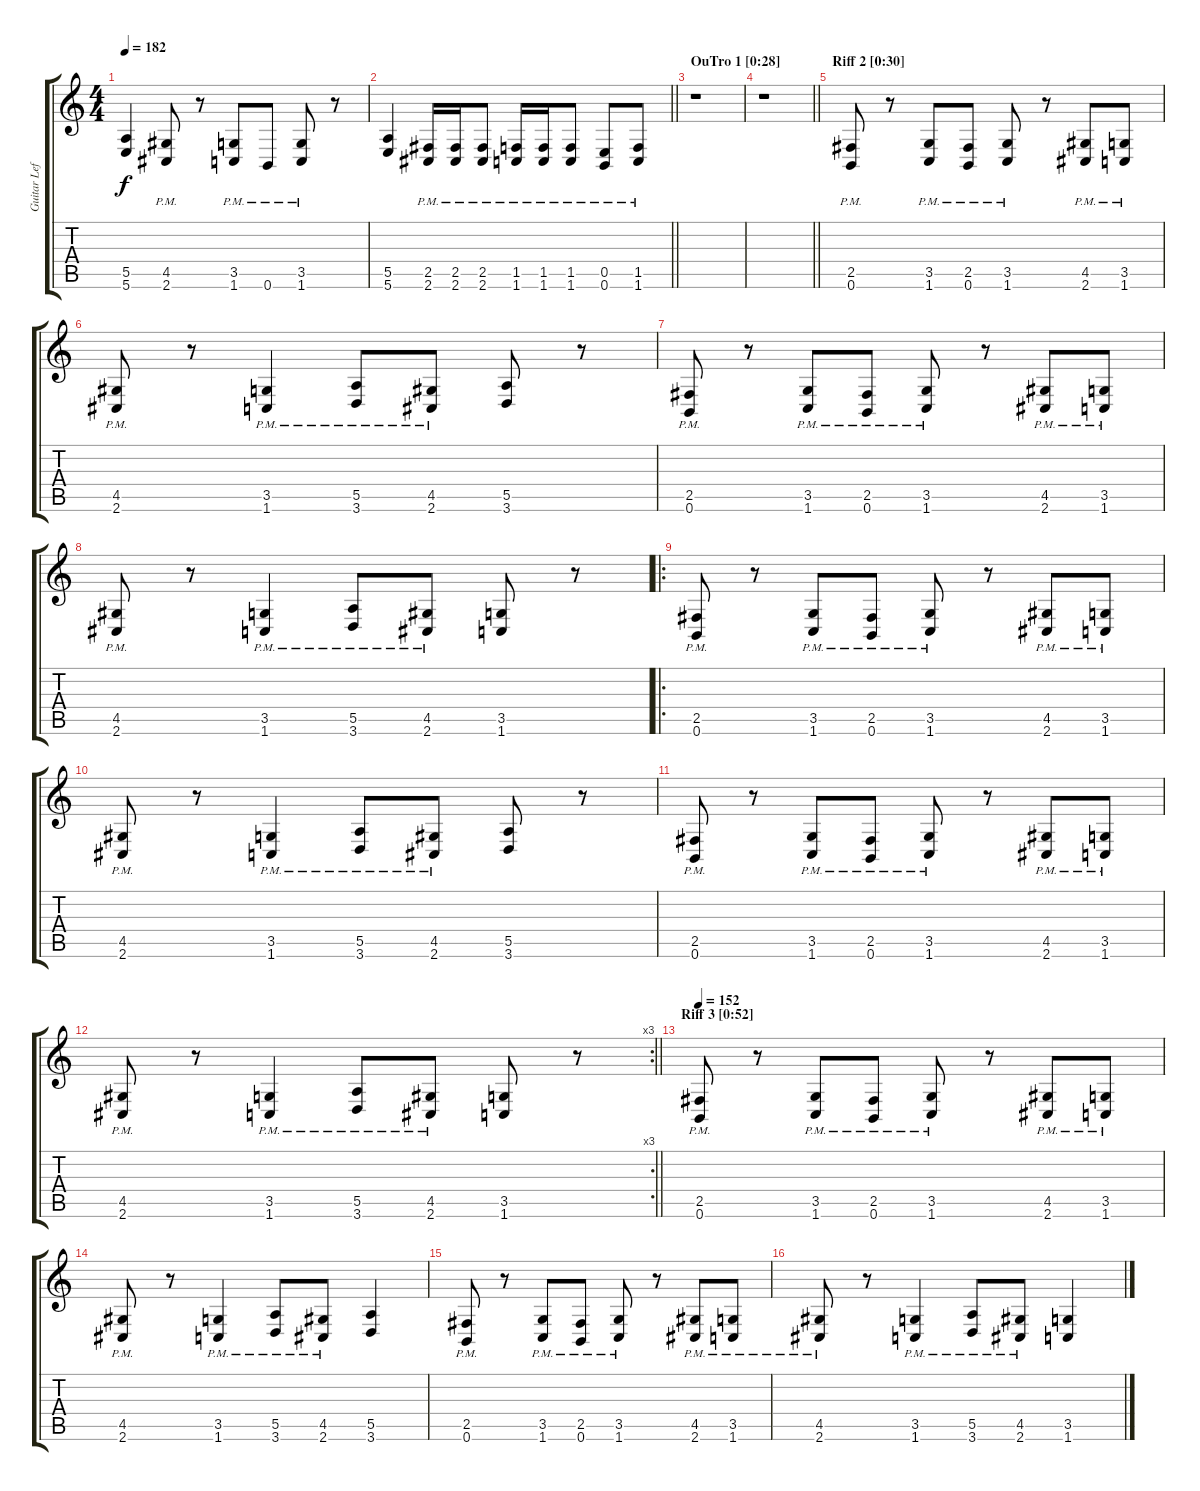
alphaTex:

\track ("Guitar LefT " "Guitar Lef") {instrument overdrivenguitar}
\staff {score tabs}
\tuning (B3 Gb3 D3 A2 E2 B1) {hide}
\ts (4 4)
\tempo 182
\clef g2
\ks c
(5.5 5.6).4{dy f} (4.5{pm} 2.6{pm}).8 r.8 (3.5{pm} 1.6{pm}).8 0.6{pm}.8 (3.5{pm} 1.6{pm}).8 r.8 |
\barLineRight lightlight
(5.5 5.6).4 (2.5{pm} 2.6{pm}).16 (2.5{pm} 2.6{pm}).16 (2.5{pm} 2.6{pm}).8 (1.5{pm} 1.6{pm}).16 (1.5{pm} 1.6{pm}).16 (1.5{pm} 1.6{pm}).8 (0.5{pm} 0.6{pm}).8 (1.5{pm} 1.6{pm}).8 |
\section ("" "OuTro 1 [0:28]")
r.1 |
\barLineRight lightlight
r.1 |
\section ("" "Riff 2 [0:30]")
(2.5{pm} 0.6{pm}).8 r.8 (3.5{pm} 1.6{pm}).8 (2.5{pm} 0.6{pm}).8 (3.5{pm} 1.6{pm}).8 r.8 (4.5{pm} 2.6{pm}).8 (3.5{pm} 1.6{pm}).8 |
(4.5{pm} 2.6{pm}).8 r.8 (3.5{pm} 1.6{pm}).4 (5.5{pm} 3.6{pm}).8 (4.5{pm} 2.6{pm}).8 (5.5 3.6).8 r.8 |
(2.5{pm} 0.6{pm}).8 r.8 (3.5{pm} 1.6{pm}).8 (2.5{pm} 0.6{pm}).8 (3.5{pm} 1.6{pm}).8 r.8 (4.5{pm} 2.6{pm}).8 (3.5{pm} 1.6{pm}).8 |
(4.5{pm} 2.6{pm}).8 r.8 (3.5{pm} 1.6{pm}).4 (5.5{pm} 3.6{pm}).8 (4.5{pm} 2.6{pm}).8 (3.5 1.6).8 r.8 |
\ro
(2.5{pm} 0.6{pm}).8 r.8 (3.5{pm} 1.6{pm}).8 (2.5{pm} 0.6{pm}).8 (3.5{pm} 1.6{pm}).8 r.8 (4.5{pm} 2.6{pm}).8 (3.5{pm} 1.6{pm}).8 |
(4.5{pm} 2.6{pm}).8 r.8 (3.5{pm} 1.6{pm}).4 (5.5{pm} 3.6{pm}).8 (4.5{pm} 2.6{pm}).8 (5.5 3.6).8 r.8 |
(2.5{pm} 0.6{pm}).8 r.8 (3.5{pm} 1.6{pm}).8 (2.5{pm} 0.6{pm}).8 (3.5{pm} 1.6{pm}).8 r.8 (4.5{pm} 2.6{pm}).8 (3.5{pm} 1.6{pm}).8 |
\rc 3
\barLineRight lightlight
(4.5{pm} 2.6{pm}).8 r.8 (3.5{pm} 1.6{pm}).4 (5.5{pm} 3.6{pm}).8 (4.5{pm} 2.6{pm}).8 (3.5 1.6).8 r.8 |
\section ("" "Riff 3 [0:52]")
\tempo 152
(2.5{pm} 0.6{pm}).8 r.8 (3.5{pm} 1.6{pm}).8 (2.5{pm} 0.6{pm}).8 (3.5{pm} 1.6{pm}).8 r.8 (4.5{pm} 2.6{pm}).8 (3.5{pm} 1.6{pm}).8 |
(4.5{pm} 2.6{pm}).8 r.8 (3.5{pm} 1.6{pm}).4 (5.5{pm} 3.6{pm}).8 (4.5{pm} 2.6{pm}).8 (5.5 3.6).4 |
(2.5{pm} 0.6{pm}).8 r.8 (3.5{pm} 1.6{pm}).8 (2.5{pm} 0.6{pm}).8 (3.5{pm} 1.6{pm}).8 r.8 (4.5{pm} 2.6{pm}).8 (3.5{pm} 1.6{pm}).8 |
(4.5{pm} 2.6{pm}).8 r.8 (3.5{pm} 1.6{pm}).4 (5.5{pm} 3.6{pm}).8 (4.5{pm} 2.6{pm}).8 (3.5 1.6).4
